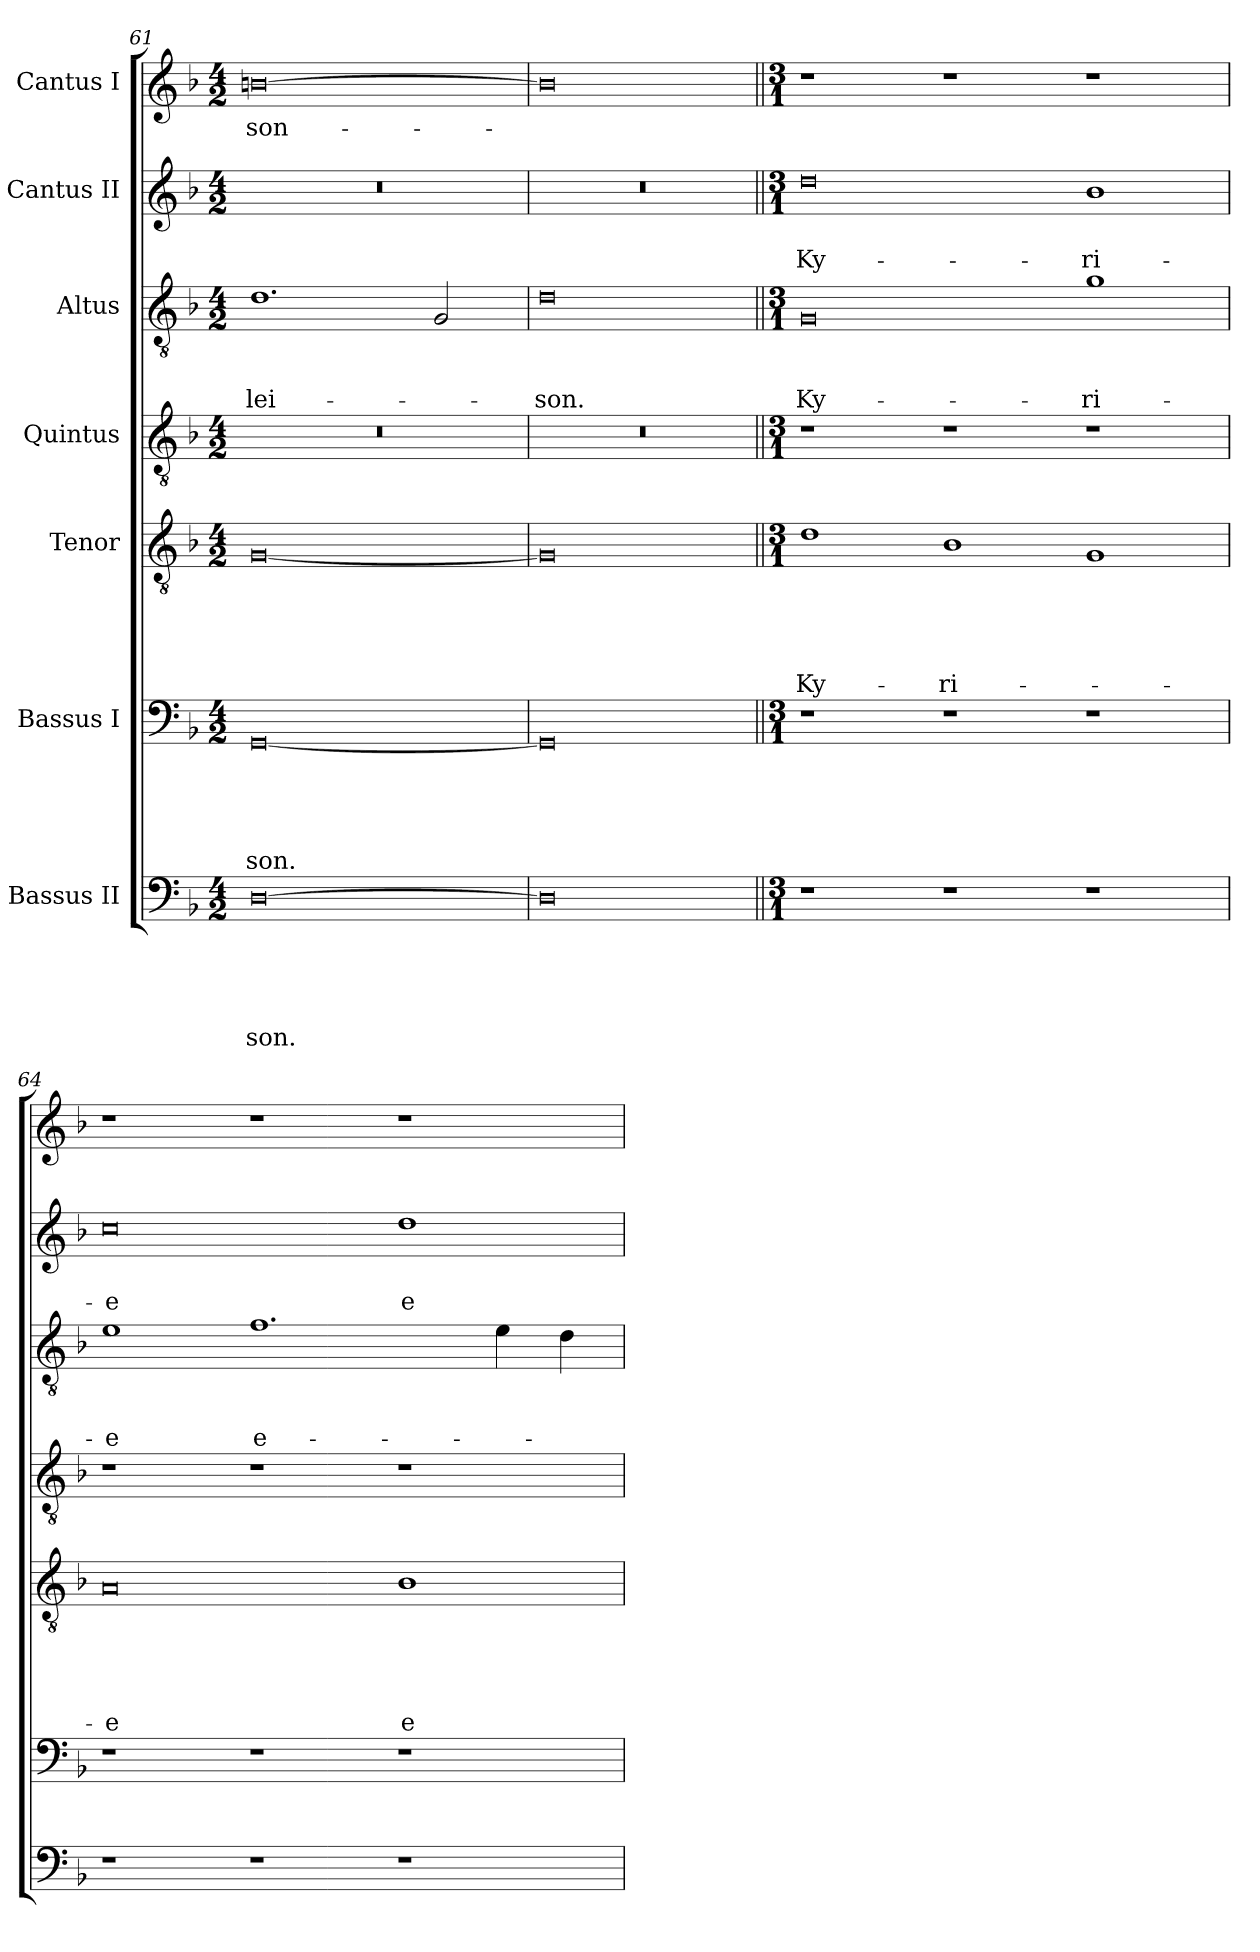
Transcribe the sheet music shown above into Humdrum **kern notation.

**kern	**text	**text	**text	**text	**text	**kern	**text	**text	**text	**text	**text	**kern	**text	**text	**text	**text	**text	**kern	**kern	**text	**text	**text	**kern	**text	**text	**kern	**text
*part7	*part7	*part7	*part7	*part7	*part7	*part6	*part6	*part6	*part6	*part6	*part6	*part5	*part5	*part5	*part5	*part5	*part5	*part4	*part3	*part3	*part3	*part3	*part2	*part2	*part2	*part1	*part1
*staff7	*staff7	*staff7	*staff7	*staff7	*staff7	*staff6	*staff6	*staff6	*staff6	*staff6	*staff6	*staff5	*staff5	*staff5	*staff5	*staff5	*staff5	*staff4	*staff3	*staff3	*staff3	*staff3	*staff2	*staff2	*staff2	*staff1	*staff1
*I"Bassus II	*	*	*	*	*	*I"Bassus I	*	*	*	*	*	*I"Tenor	*	*	*	*	*	*I"Quintus	*I"Altus	*	*	*	*I"Cantus II	*	*	*I"Cantus I	*
*clefF4	*	*	*	*	*	*clefF4	*	*	*	*	*	*clefGv2	*	*	*	*	*	*clefGv2	*clefGv2	*	*	*	*clefG2	*	*	*clefG2	*
*k[b-]	*	*	*	*	*	*k[b-]	*	*	*	*	*	*k[b-]	*	*	*	*	*	*k[b-]	*k[b-]	*	*	*	*k[b-]	*	*	*k[b-]	*
*M4/2	*	*	*	*	*	*M4/2	*	*	*	*	*	*M4/2	*	*	*	*	*	*M4/2	*M4/2	*	*	*	*M4/2	*	*	*M4/2	*
=61	=61	=61	=61	=61	=61	=61	=61	=61	=61	=61	=61	=61	=61	=61	=61	=61	=61	=61	=61	=61	=61	=61	=61	=61	=61	=61	=61
[0D\	.	.	.	.	-son.	[0GG/	.	.	.	.	-son.	[0G/	.	.	.	.	.	0r	1.d\	.	.	-lei-	0r	.	.	[0bn\	son-
.	.	.	.	.	.	.	.	.	.	.	.	.	.	.	.	.	.	.	2G/	.	.	.	.	.	.	.	.
=62	=62	=62	=62	=62	=62	=62	=62	=62	=62	=62	=62	=62	=62	=62	=62	=62	=62	=62	=62	=62	=62	=62	=62	=62	=62	=62	=62
0D\]	.	.	.	.	.	0GG/]	.	.	.	.	.	0G/]	.	.	.	.	.	0r	0d\	.	.	-son.	0r	.	.	0bn\]	.
=63||	=63||	=63||	=63||	=63||	=63||	=63||	=63||	=63||	=63||	=63||	=63||	=63||	=63||	=63||	=63||	=63||	=63||	=63||	=63||	=63||	=63||	=63||	=63||	=63||	=63||	=63||	=63||
*M3/1	*	*	*	*	*	*M3/1	*	*	*	*	*	*M3/1	*	*	*	*	*	*M3/1	*M3/1	*	*	*	*M3/1	*	*	*M3/1	*
1r	.	.	.	.	.	1r	.	.	.	.	.	1d\	.	.	.	.	Ky-	1r	0G/	.	.	Ky-	0dd\	.	Ky-	1r	.
1r	.	.	.	.	.	1r	.	.	.	.	.	1B-\	.	.	.	.	-ri-	1r	.	.	.	.	.	.	.	1r	.
1r	.	.	.	.	.	1r	.	.	.	.	.	1G/	.	.	.	.	.	1r	1g/	.	.	-ri-	1b-\	.	-ri-	1r	.
=64	=64	=64	=64	=64	=64	=64	=64	=64	=64	=64	=64	=64	=64	=64	=64	=64	=64	=64	=64	=64	=64	=64	=64	=64	=64	=64	=64
1r	.	.	.	.	.	1r	.	.	.	.	.	0A/	.	.	.	.	-e	1r	1e\	.	.	-e	0cc\	.	-e	1r	.
1r	.	.	.	.	.	1r	.	.	.	.	.	.	.	.	.	.	.	1r	1.f/	.	.	e-	.	.	.	1r	.
1r	.	.	.	.	.	1r	.	.	.	.	.	1B-\	.	.	.	.	e-	1r	.	.	.	.	1dd\	.	e-	1r	.
.	.	.	.	.	.	.	.	.	.	.	.	.	.	.	.	.	.	.	4e\	.	.	.	.	.	.	.	.
.	.	.	.	.	.	.	.	.	.	.	.	.	.	.	.	.	.	.	4d\	.	.	.	.	.	.	.	.
=	=	=	=	=	=	=	=	=	=	=	=	=	=	=	=	=	=	=	=	=	=	=	=	=	=	=	=
*-	*-	*-	*-	*-	*-	*-	*-	*-	*-	*-	*-	*-	*-	*-	*-	*-	*-	*-	*-	*-	*-	*-	*-	*-	*-	*-	*-
